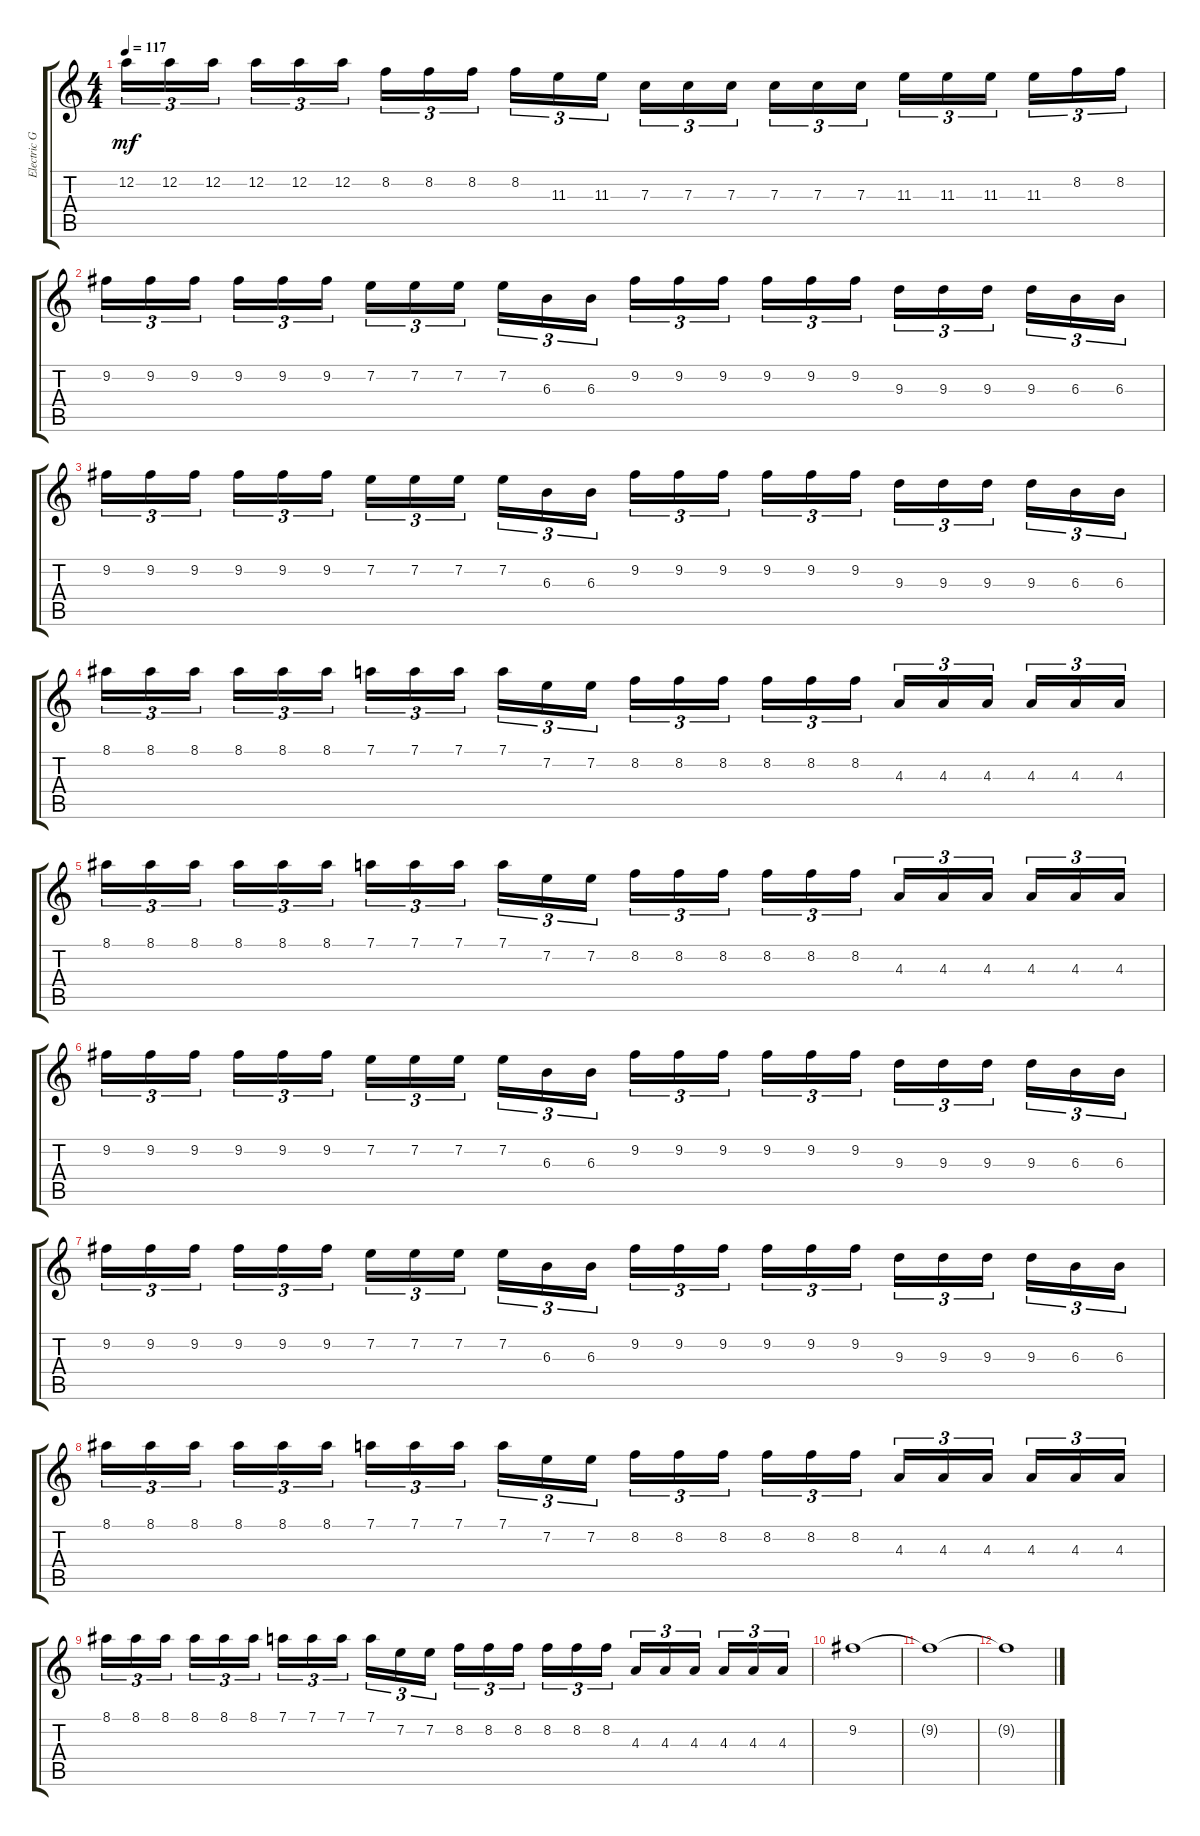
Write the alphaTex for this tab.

\track ("Electric Guitar 1" "Electric G") {instrument distortionguitar}
\staff {score tabs}
\tuning (D4 A3 F3 C3 G2 D2) {hide}
\ts (4 4)
\tempo 117
\clef g2
\ks c
12.2.16{tu (3 2) dy mf} 12.2.16{tu (3 2)} 12.2.16{tu (3 2)} 12.2.16{tu (3 2)} 12.2.16{tu (3 2)} 12.2.16{tu (3 2)} 8.2.16{tu (3 2)} 8.2.16{tu (3 2)} 8.2.16{tu (3 2)} 8.2.16{tu (3 2)} 11.3.16{tu (3 2)} 11.3.16{tu (3 2)} 7.3.16{tu (3 2)} 7.3.16{tu (3 2)} 7.3.16{tu (3 2)} 7.3.16{tu (3 2)} 7.3.16{tu (3 2)} 7.3.16{tu (3 2)} 11.3.16{tu (3 2)} 11.3.16{tu (3 2)} 11.3.16{tu (3 2)} 11.3.16{tu (3 2)} 8.2.16{tu (3 2)} 8.2.16{tu (3 2)} |
9.2.16{tu (3 2)} 9.2.16{tu (3 2)} 9.2.16{tu (3 2)} 9.2.16{tu (3 2)} 9.2.16{tu (3 2)} 9.2.16{tu (3 2)} 7.2.16{tu (3 2)} 7.2.16{tu (3 2)} 7.2.16{tu (3 2)} 7.2.16{tu (3 2)} 6.3.16{tu (3 2)} 6.3.16{tu (3 2)} 9.2.16{tu (3 2)} 9.2.16{tu (3 2)} 9.2.16{tu (3 2)} 9.2.16{tu (3 2)} 9.2.16{tu (3 2)} 9.2.16{tu (3 2)} 9.3.16{tu (3 2)} 9.3.16{tu (3 2)} 9.3.16{tu (3 2)} 9.3.16{tu (3 2)} 6.3.16{tu (3 2)} 6.3.16{tu (3 2)} |
9.2.16{tu (3 2)} 9.2.16{tu (3 2)} 9.2.16{tu (3 2)} 9.2.16{tu (3 2)} 9.2.16{tu (3 2)} 9.2.16{tu (3 2)} 7.2.16{tu (3 2)} 7.2.16{tu (3 2)} 7.2.16{tu (3 2)} 7.2.16{tu (3 2)} 6.3.16{tu (3 2)} 6.3.16{tu (3 2)} 9.2.16{tu (3 2)} 9.2.16{tu (3 2)} 9.2.16{tu (3 2)} 9.2.16{tu (3 2)} 9.2.16{tu (3 2)} 9.2.16{tu (3 2)} 9.3.16{tu (3 2)} 9.3.16{tu (3 2)} 9.3.16{tu (3 2)} 9.3.16{tu (3 2)} 6.3.16{tu (3 2)} 6.3.16{tu (3 2)} |
8.1.16{tu (3 2)} 8.1.16{tu (3 2)} 8.1.16{tu (3 2)} 8.1.16{tu (3 2)} 8.1.16{tu (3 2)} 8.1.16{tu (3 2)} 7.1.16{tu (3 2)} 7.1.16{tu (3 2)} 7.1.16{tu (3 2)} 7.1.16{tu (3 2)} 7.2.16{tu (3 2)} 7.2.16{tu (3 2)} 8.2.16{tu (3 2)} 8.2.16{tu (3 2)} 8.2.16{tu (3 2)} 8.2.16{tu (3 2)} 8.2.16{tu (3 2)} 8.2.16{tu (3 2)} 4.3.16{tu (3 2)} 4.3.16{tu (3 2)} 4.3.16{tu (3 2)} 4.3.16{tu (3 2)} 4.3.16{tu (3 2)} 4.3.16{tu (3 2)} |
8.1.16{tu (3 2)} 8.1.16{tu (3 2)} 8.1.16{tu (3 2)} 8.1.16{tu (3 2)} 8.1.16{tu (3 2)} 8.1.16{tu (3 2)} 7.1.16{tu (3 2)} 7.1.16{tu (3 2)} 7.1.16{tu (3 2)} 7.1.16{tu (3 2)} 7.2.16{tu (3 2)} 7.2.16{tu (3 2)} 8.2.16{tu (3 2)} 8.2.16{tu (3 2)} 8.2.16{tu (3 2)} 8.2.16{tu (3 2)} 8.2.16{tu (3 2)} 8.2.16{tu (3 2)} 4.3.16{tu (3 2)} 4.3.16{tu (3 2)} 4.3.16{tu (3 2)} 4.3.16{tu (3 2)} 4.3.16{tu (3 2)} 4.3.16{tu (3 2)} |
9.2.16{tu (3 2)} 9.2.16{tu (3 2)} 9.2.16{tu (3 2)} 9.2.16{tu (3 2)} 9.2.16{tu (3 2)} 9.2.16{tu (3 2)} 7.2.16{tu (3 2)} 7.2.16{tu (3 2)} 7.2.16{tu (3 2)} 7.2.16{tu (3 2)} 6.3.16{tu (3 2)} 6.3.16{tu (3 2)} 9.2.16{tu (3 2)} 9.2.16{tu (3 2)} 9.2.16{tu (3 2)} 9.2.16{tu (3 2)} 9.2.16{tu (3 2)} 9.2.16{tu (3 2)} 9.3.16{tu (3 2)} 9.3.16{tu (3 2)} 9.3.16{tu (3 2)} 9.3.16{tu (3 2)} 6.3.16{tu (3 2)} 6.3.16{tu (3 2)} |
9.2.16{tu (3 2)} 9.2.16{tu (3 2)} 9.2.16{tu (3 2)} 9.2.16{tu (3 2)} 9.2.16{tu (3 2)} 9.2.16{tu (3 2)} 7.2.16{tu (3 2)} 7.2.16{tu (3 2)} 7.2.16{tu (3 2)} 7.2.16{tu (3 2)} 6.3.16{tu (3 2)} 6.3.16{tu (3 2)} 9.2.16{tu (3 2)} 9.2.16{tu (3 2)} 9.2.16{tu (3 2)} 9.2.16{tu (3 2)} 9.2.16{tu (3 2)} 9.2.16{tu (3 2)} 9.3.16{tu (3 2)} 9.3.16{tu (3 2)} 9.3.16{tu (3 2)} 9.3.16{tu (3 2)} 6.3.16{tu (3 2)} 6.3.16{tu (3 2)} |
8.1.16{tu (3 2)} 8.1.16{tu (3 2)} 8.1.16{tu (3 2)} 8.1.16{tu (3 2)} 8.1.16{tu (3 2)} 8.1.16{tu (3 2)} 7.1.16{tu (3 2)} 7.1.16{tu (3 2)} 7.1.16{tu (3 2)} 7.1.16{tu (3 2)} 7.2.16{tu (3 2)} 7.2.16{tu (3 2)} 8.2.16{tu (3 2)} 8.2.16{tu (3 2)} 8.2.16{tu (3 2)} 8.2.16{tu (3 2)} 8.2.16{tu (3 2)} 8.2.16{tu (3 2)} 4.3.16{tu (3 2)} 4.3.16{tu (3 2)} 4.3.16{tu (3 2)} 4.3.16{tu (3 2)} 4.3.16{tu (3 2)} 4.3.16{tu (3 2)} |
8.1.16{tu (3 2)} 8.1.16{tu (3 2)} 8.1.16{tu (3 2)} 8.1.16{tu (3 2)} 8.1.16{tu (3 2)} 8.1.16{tu (3 2)} 7.1.16{tu (3 2)} 7.1.16{tu (3 2)} 7.1.16{tu (3 2)} 7.1.16{tu (3 2)} 7.2.16{tu (3 2)} 7.2.16{tu (3 2)} 8.2.16{tu (3 2)} 8.2.16{tu (3 2)} 8.2.16{tu (3 2)} 8.2.16{tu (3 2)} 8.2.16{tu (3 2)} 8.2.16{tu (3 2)} 4.3.16{tu (3 2)} 4.3.16{tu (3 2)} 4.3.16{tu (3 2)} 4.3.16{tu (3 2)} 4.3.16{tu (3 2)} 4.3.16{tu (3 2)} |
9.2.1 |
9.2{t}.1 |
9.2{t}.1
